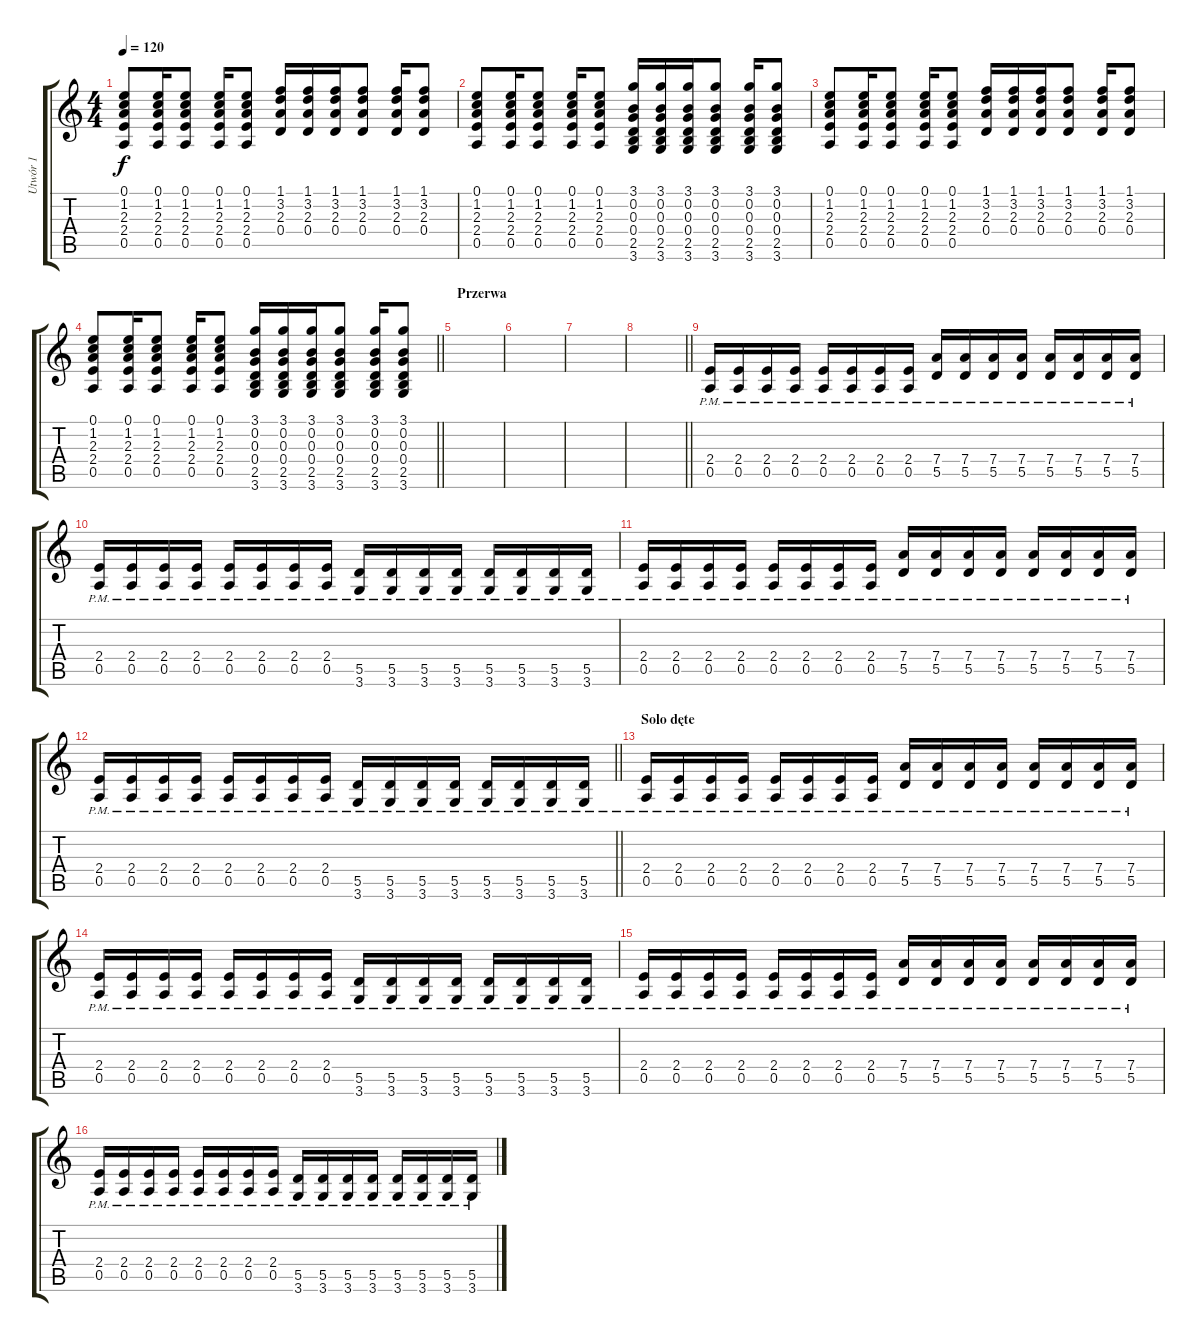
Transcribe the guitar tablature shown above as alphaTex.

\track ("Utwór 1" "Utwór 1") {instrument electricguitarclean}
\staff {score tabs}
\tuning (E4 B3 G3 D3 A2 E2) {hide}
\ts (4 4)
\tempo 120
\clef g2
\ks c
(0.1 1.2 2.3 2.4 0.5).8{dy f} (0.1 1.2 2.3 2.4 0.5).16 (0.1 1.2 2.3 2.4 0.5).8 (0.1 1.2 2.3 2.4 0.5).16 (0.1 1.2 2.3 2.4 0.5).8 (1.1 3.2 2.3 0.4).16 (1.1 3.2 2.3 0.4).16 (1.1 3.2 2.3 0.4).16 (1.1 3.2 2.3 0.4).8 (1.1 3.2 2.3 0.4).16 (1.1 3.2 2.3 0.4).8 |
(0.1 1.2 2.3 2.4 0.5).8 (0.1 1.2 2.3 2.4 0.5).16 (0.1 1.2 2.3 2.4 0.5).8 (0.1 1.2 2.3 2.4 0.5).16 (0.1 1.2 2.3 2.4 0.5).8 (3.1 0.2 0.3 0.4 2.5 3.6).16 (3.1 0.2 0.3 0.4 2.5 3.6).16 (3.1 0.2 0.3 0.4 2.5 3.6).16 (3.1 0.2 0.3 0.4 2.5 3.6).8 (3.1 0.2 0.3 0.4 2.5 3.6).16 (3.1 0.2 0.3 0.4 2.5 3.6).8 |
(0.1 1.2 2.3 2.4 0.5).8 (0.1 1.2 2.3 2.4 0.5).16 (0.1 1.2 2.3 2.4 0.5).8 (0.1 1.2 2.3 2.4 0.5).16 (0.1 1.2 2.3 2.4 0.5).8 (1.1 3.2 2.3 0.4).16 (1.1 3.2 2.3 0.4).16 (1.1 3.2 2.3 0.4).16 (1.1 3.2 2.3 0.4).8 (1.1 3.2 2.3 0.4).16 (1.1 3.2 2.3 0.4).8 |
\barLineRight lightlight
(0.1 1.2 2.3 2.4 0.5).8 (0.1 1.2 2.3 2.4 0.5).16 (0.1 1.2 2.3 2.4 0.5).8 (0.1 1.2 2.3 2.4 0.5).16 (0.1 1.2 2.3 2.4 0.5).8 (3.1 0.2 0.3 0.4 2.5 3.6).16 (3.1 0.2 0.3 0.4 2.5 3.6).16 (3.1 0.2 0.3 0.4 2.5 3.6).16 (3.1 0.2 0.3 0.4 2.5 3.6).8 (3.1 0.2 0.3 0.4 2.5 3.6).16 (3.1 0.2 0.3 0.4 2.5 3.6).8 |
\section ("" "Przerwa")
|
|
|
\barLineRight lightlight
|
(2.4{pm} 0.5).16{volume 9} (2.4{pm} 0.5).16 (2.4{pm} 0.5).16 (2.4{pm} 0.5).16 (2.4{pm} 0.5).16 (2.4{pm} 0.5).16 (2.4{pm} 0.5).16 (2.4{pm} 0.5).16 (7.4{pm} 5.5{pm}).16 (7.4{pm} 5.5{pm}).16 (7.4{pm} 5.5{pm}).16 (7.4{pm} 5.5{pm}).16 (7.4{pm} 5.5{pm}).16 (7.4{pm} 5.5{pm}).16 (7.4{pm} 5.5{pm}).16 (7.4{pm} 5.5{pm}).16 |
(2.4{pm} 0.5).16 (2.4{pm} 0.5).16 (2.4{pm} 0.5).16 (2.4{pm} 0.5).16 (2.4{pm} 0.5).16 (2.4{pm} 0.5).16 (2.4{pm} 0.5).16 (2.4{pm} 0.5).16 (5.5{pm} 3.6{pm}).16 (5.5{pm} 3.6{pm}).16 (5.5{pm} 3.6{pm}).16 (5.5{pm} 3.6{pm}).16 (5.5{pm} 3.6{pm}).16 (5.5{pm} 3.6{pm}).16 (5.5{pm} 3.6{pm}).16 (5.5{pm} 3.6{pm}).16 |
(2.4{pm} 0.5).16 (2.4{pm} 0.5).16 (2.4{pm} 0.5).16 (2.4{pm} 0.5).16 (2.4{pm} 0.5).16 (2.4{pm} 0.5).16 (2.4{pm} 0.5).16 (2.4{pm} 0.5).16 (7.4{pm} 5.5{pm}).16 (7.4{pm} 5.5{pm}).16 (7.4{pm} 5.5{pm}).16 (7.4{pm} 5.5{pm}).16 (7.4{pm} 5.5{pm}).16 (7.4{pm} 5.5{pm}).16 (7.4{pm} 5.5{pm}).16 (7.4{pm} 5.5{pm}).16 |
\barLineRight lightlight
(2.4{pm} 0.5).16 (2.4{pm} 0.5).16 (2.4{pm} 0.5).16 (2.4{pm} 0.5).16 (2.4{pm} 0.5).16 (2.4{pm} 0.5).16 (2.4{pm} 0.5).16 (2.4{pm} 0.5).16 (5.5{pm} 3.6{pm}).16 (5.5{pm} 3.6{pm}).16 (5.5{pm} 3.6{pm}).16 (5.5{pm} 3.6{pm}).16 (5.5{pm} 3.6{pm}).16 (5.5{pm} 3.6{pm}).16 (5.5{pm} 3.6{pm}).16 (5.5{pm} 3.6{pm}).16 |
\section ("" "Solo dęte")
(2.4{pm} 0.5).16 (2.4{pm} 0.5).16 (2.4{pm} 0.5).16 (2.4{pm} 0.5).16 (2.4{pm} 0.5).16 (2.4{pm} 0.5).16 (2.4{pm} 0.5).16 (2.4{pm} 0.5).16 (7.4{pm} 5.5{pm}).16 (7.4{pm} 5.5{pm}).16 (7.4{pm} 5.5{pm}).16 (7.4{pm} 5.5{pm}).16 (7.4{pm} 5.5{pm}).16 (7.4{pm} 5.5{pm}).16 (7.4{pm} 5.5{pm}).16 (7.4{pm} 5.5{pm}).16 |
(2.4{pm} 0.5).16 (2.4{pm} 0.5).16 (2.4{pm} 0.5).16 (2.4{pm} 0.5).16 (2.4{pm} 0.5).16 (2.4{pm} 0.5).16 (2.4{pm} 0.5).16 (2.4{pm} 0.5).16 (5.5{pm} 3.6{pm}).16 (5.5{pm} 3.6{pm}).16 (5.5{pm} 3.6{pm}).16 (5.5{pm} 3.6{pm}).16 (5.5{pm} 3.6{pm}).16 (5.5{pm} 3.6{pm}).16 (5.5{pm} 3.6{pm}).16 (5.5{pm} 3.6{pm}).16 |
(2.4{pm} 0.5).16 (2.4{pm} 0.5).16 (2.4{pm} 0.5).16 (2.4{pm} 0.5).16 (2.4{pm} 0.5).16 (2.4{pm} 0.5).16 (2.4{pm} 0.5).16 (2.4{pm} 0.5).16 (7.4{pm} 5.5{pm}).16 (7.4{pm} 5.5{pm}).16 (7.4{pm} 5.5{pm}).16 (7.4{pm} 5.5{pm}).16 (7.4{pm} 5.5{pm}).16 (7.4{pm} 5.5{pm}).16 (7.4{pm} 5.5{pm}).16 (7.4{pm} 5.5{pm}).16 |
(2.4{pm} 0.5).16 (2.4{pm} 0.5).16 (2.4{pm} 0.5).16 (2.4{pm} 0.5).16 (2.4{pm} 0.5).16 (2.4{pm} 0.5).16 (2.4{pm} 0.5).16 (2.4{pm} 0.5).16 (5.5{pm} 3.6{pm}).16 (5.5{pm} 3.6{pm}).16 (5.5{pm} 3.6{pm}).16 (5.5{pm} 3.6{pm}).16 (5.5{pm} 3.6{pm}).16 (5.5{pm} 3.6{pm}).16 (5.5{pm} 3.6{pm}).16 (5.5{pm} 3.6{pm}).16
